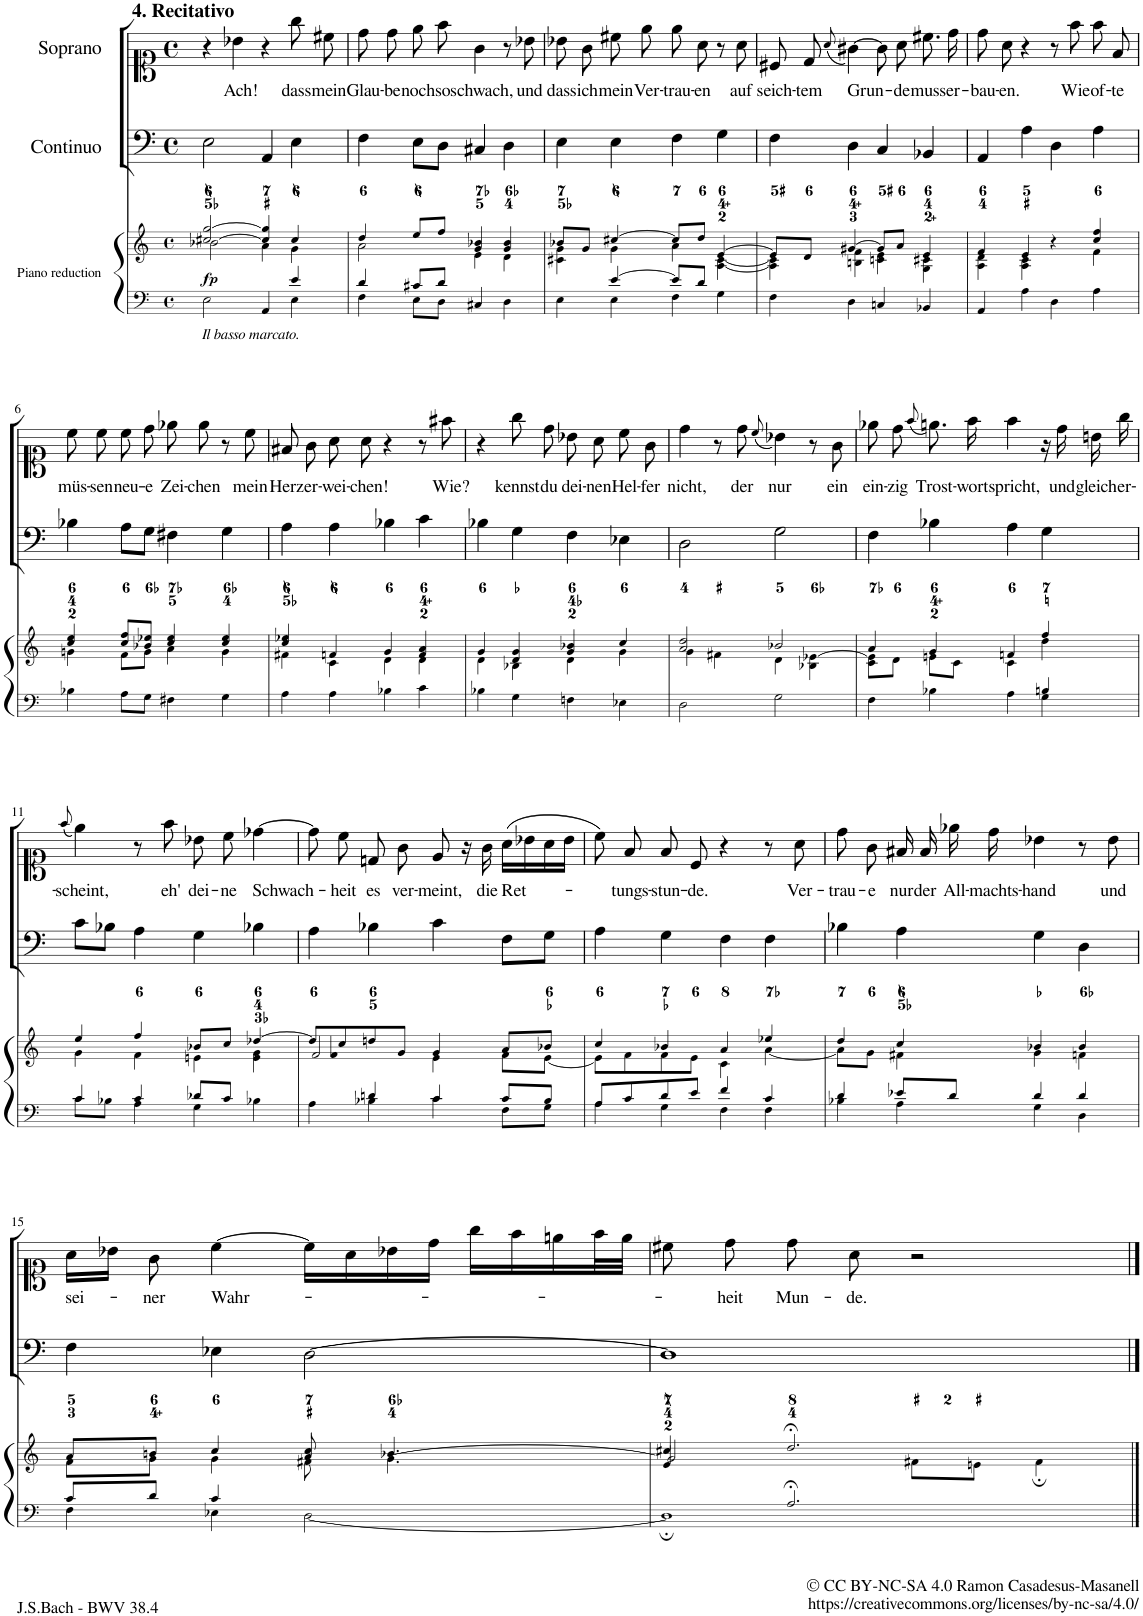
**kern	**kern	**dynam	**kern	**kern	**text
*part3	*part3	*part3	*part2	*part1	*part1
*staff4	*staff3	*staff3/4	*staff2	*staff1	*staff1
*I"Piano reduction	*	*	*I"Continuo	*I"Soprano	*
*I'Pno	*	*	*	*	*
*stria5	*stria5	*	*	*	*
*clefF4	*clefG2	*	*clefF4	*clefC1	*
*k[]	*k[]	*	*k[]	*k[]	*
*M4/4	*M4/4	*	*M4/4	*M4/4	*
*met(c)	*met(c)	*	*met(c)	*met(c)	*
=1	=1	=1	=1	=1	=1
*^	*^	*	*	*	*
!	!	!	!	!	!	!LO:TX:a:B:t=4. Recitativo	!
!LO:TX:b:i:t=Il basso marcato.	!	!	!	!	!	!	!
!	!	!	!	!LO:DY:b	!	!	!
2E\	2ryy	[2cc#X/ [2gg/	2b-X\	fp	2E\	4r	.
!	!	!	!	!	!	!	!LO:LY:b
.	.	.	.	.	.	4b-X\	Ach!
4AA/	4ryy	4cc#/] 4gg/]	4a\	.	4AA/	4r	.
!	!	!	!	!	!	!	!LO:LY:b
4e/	4E\	4cc#/	4g\	.	4E\	8gg\	dass
!	!	!	!	!	!	!	!LO:LY:b
.	.	.	.	.	.	8cc#X\	mein
=2	=2	=2	=2	=2	=2	=2	=2
!	!	!	!	!	!	!	!LO:LY:b
4d/	4F\	4dd/	2a\	.	4F\	8dd\	Glau-
!	!	!	!	!	!	!	!LO:LY:b
.	.	.	.	.	.	8dd\	-be
!	!	!	!	!	!	!	!LO:LY:b
8c#X/L	8E\L	8ee/L	.	.	8E\L	8ee\	noch
!	!	!	!	!	!	!	!LO:LY:b
8d/J	8D\J	8ff/J	.	.	8D\J	8ff\	so
!	!	!	!	!	!	!	!LO:LY:b
2ryy	4C#X/	4g/ 4b-X/	4e\	.	4C#X/	4g\	schwach,
.	4D\	4g/ 4b-/	4d\	.	4D\	8r	.
!	!	!	!	!	!	!	!LO:LY:b
.	.	.	.	.	.	8b-X\	und
=3	=3	=3	=3	=3	=3	=3	=3
!	!	!	!	!	!	!	!LO:LY:b
4ryy	4E\	8b-X/L	4c#X\ 4g\	.	4E\	8b-X\	dass
!	!	!	!	!	!	!	!LO:LY:b
.	.	8g/J	.	.	.	8g\	ich
!	!	!	!	!	!	!	!LO:LY:b
[4e/	4E\	[4cc#X/	4g\	.	4E\	8cc#X\	mein
!	!	!	!	!	!	!	!LO:LY:b
.	.	.	.	.	.	8ee\	Ver-
!	!	!	!	!	!	!	!LO:LY:b
8e/L]	4F\	8cc#/L]	4a\	.	4F\	8ee\	-trau-
!	!	!	!	!	!	!	!LO:LY:b
8d/J	.	8dd/J	.	.	.	8a\	-en
4ryy	4G\	[4e/	[4A\ [4c#\	.	4G\	8r	.
!	!	!	!	!	!	!	!LO:LY:b
.	.	.	.	.	.	8a\	auf
*v	*v	*	*	*	*	*	*
=4	=4	=4	=4	=4	=4	=4
!	!	!	!	!	!	!LO:LY:b
4F\	8e/L]	4A\] 4c#\]	.	4F\	8c#X/	seich-
!	!	!	!	!	!	!LO:LY:b
.	8d/J	.	.	.	8d/	-tem
.	.	.	.	.	(8qa/	.
!	!	!	!	!	!	!LO:LY:b
4D\	[4g#X/	4Bn\ 4f\	.	4D\	[4g#X\)	Grun-
4Cn/	8g#/L]	4cn\ 4e\	.	4C/	8g#\]	.
!	!	!	!	!	!	!LO:LY:b
.	8a/J	.	.	.	8a\	de
!	!	!	!	!	!	!LO:LY:b
4BB-X/	4e/	4G\ 4c#X\	.	4BB-X/	8.cc#X\	muss
!	!	!	!	!	!	!LO:LY:b
.	.	.	.	.	16dd\	er-
=5	=5	=5	=5	=5	=5	=5
!	!	!	!	!	!	!LO:LY:b
4AA/	4f/	4A\ 4d\	.	4AA/	8dd\	-bau-
!	!	!	!	!	!	!LO:LY:b
.	.	.	.	.	8a\	-en.
4A\	4e/	4A\ 4c\	.	4A\	4r	.
4D\	4r	4ryy	.	4D\	8r	.
!	!	!	!	!	!	!LO:LY:b
.	.	.	.	.	8ff\	Wie
!	!	!	!	!	!	!LO:LY:b
4A\	4cc/ 4ff/	4f\	.	4A\	8ff\	of-
!	!	!	!	!	!	!LO:LY:b
.	.	.	.	.	8f/	-te
!!LO:LB:g=z
=6	=6	=6	=6	=6	=6	=6
!	!	!	!	!	!	!LO:LY:b
4B-X\	4cc/ 4ee/	4gn\	.	4B-X\	8cc\	müs-
!	!	!	!	!	!	!LO:LY:b
.	.	.	.	.	8cc\	-sen
!	!	!	!	!	!	!LO:LY:b
8A\L	8cc/ 8ff/L	8f\L	.	8A\L	8cc\	neu-
!	!	!	!	!	!	!LO:LY:b
8G\J	8b-X/ 8ee-X/J	8g\J	.	8G\J	8dd\	-e
!	!	!	!	!	!	!LO:LY:b
4F#X\	4cc/ 4ee-/	4a\	.	4F#X\	8ee-X\	Zei-
!	!	!	!	!	!	!LO:LY:b
.	.	.	.	.	8ee-\	-chen
4G\	4cc/ 4ee-/	4g\	.	4G\	8r	.
!	!	!	!	!	!	!LO:LY:b
.	.	.	.	.	8cc\	mein
=7	=7	=7	=7	=7	=7	=7
!	!	!	!	!	!	!LO:LY:b
4A\	4cc/ 4ee-X/	4f#X\	.	4A\	8f#X/	Herz
!	!	!	!	!	!	!LO:LY:b
.	.	.	.	.	8g\	er-
!	!	!	!	!	!	!LO:LY:b
4A\	4fn/	4c\	.	4A\	8a\	-wei-
!	!	!	!	!	!	!LO:LY:b
.	.	.	.	.	8a\	-chen!
4B-X\	4g/	4d\	.	4B-X\	4r	.
4c\	4f/ 4a/	4d\	.	4c\	8r	.
!	!	!	!	!	!	!LO:LY:b
.	.	.	.	.	8ff#X\	Wie?
=8	=8	=8	=8	=8	=8	=8
4B-X\	4g/	4d\	.	4B-X\	4r	.
!	!	!	!	!	!	!LO:LY:b
4G\	4d/ 4g/	4B-X\	.	4G\	8gg\	kennst
!	!	!	!	!	!	!LO:LY:b
.	.	.	.	.	8dd\	du
!	!	!	!	!	!	!LO:LY:b
4Fn\	4g/ 4b-X/	4d\	.	4F\	8b-X\	dei-
!	!	!	!	!	!	!LO:LY:b
.	.	.	.	.	8a\	-nen
!	!	!	!	!	!	!LO:LY:b
4E-X\	4cc/	4g\	.	4E-X\	8cc\	Hel-
!	!	!	!	!	!	!LO:LY:b
.	.	.	.	.	8g\	-fer
=9	=9	=9	=9	=9	=9	=9
!	!	!	!	!	!	!LO:LY:b
2D\	2a/ 2dd/	4g\	.	2D\	4dd\	nicht,
.	.	4f#X\	.	.	8r	.
!	!	!	!	!	!	!LO:LY:b
.	.	.	.	.	8dd\	der
.	.	.	.	.	(8qcc/	.
!	!	!	!	!	!	!LO:LY:b
2G\	2b-X/	4d\	.	2G\	4b-X\)	nur
.	.	4B-X\ [>4e-X\	.	.	8r	.
!	!	!	!	!	!	!LO:LY:b
.	.	.	.	.	8g\	ein
=10	=10	=10	=10	=10	=10	=10
*^	*	*	*	*	*	*
!	!	!	!	!	!	!	!LO:LY:b
2ryy	4F\	4a/	8c\ 8e-\]L	.	4F\	8ee-X\	ein-
!	!	!	!	!	!	!	!LO:LY:b
.	.	.	8d\J	.	.	8dd\	-zig
.	.	.	.	.	.	(8qff/	.
!	!	!	!	!	!	!	!LO:LY:b
.	4B-X\	4g/	8en\L	.	4B-X\	8.een\)	Trost-
.	.	.	8c\J	.	.	.	.
!	!	!	!	!	!	!	!LO:LY:b
.	.	.	.	.	.	16ff\	-wort
!	!	!	!	!	!	!	!LO:LY:b
4ryy	4A\	4fn/	4c\	.	4A\	4ff\	spricht,
4Bn/	4G\	4ff/	4dd\	.	4G\	16r	.
!	!	!	!	!	!	!	!LO:LY:b
.	.	.	.	.	.	16dd\	und
!	!	!	!	!	!	!	!LO:LY:b
.	.	.	.	.	.	16bn\	gleich
!	!	!	!	!	!	!	!LO:LY:b
.	.	.	.	.	.	16gg\	er-
!!LO:LB:g=z
=11	=11	=11	=11	=11	=11	=11	=11
.	.	.	.	.	.	(8qff/	.
!	!	!	!	!	!	!	!LO:LY:b
4c/	8c\L	4ee/	4g\	.	8c\L	4ee\)	scheint,
.	8B-X\J	.	.	.	8B-X\J	.	.
4c/	4A\	4ff/	4f\	.	4A\	8r	.
!	!	!	!	!	!	!	!LO:LY:b
.	.	.	.	.	.	8ff\	eh'
!	!	!	!	!	!	!	!LO:LY:b
8d-X/L	4G\	8b-X/L	4en\	.	4G\	8b-X\	dei-
!	!	!	!	!	!	!	!LO:LY:b
8c/J	.	8cc/J	.	.	.	8cc\	-ne
!	!	!	!	!	!	!	!LO:LY:b
4ryy	4B-X\	[4dd-X/	4e\ 4g\	.	4B-X\	[4dd-X\	Schwach-
=12	=12	=12	=12	=12	=12	=12	=12
*	*	*	*^	*	*	*	*
4ryy	4A\	8dd-/L]	2f/	4f/	.	4A\	8dd-\]	.
!	!	!	!	!	!	!	!	!LO:LY:b
.	.	8cc/	.	.	.	.	8cc\	heit
!	!	!	!	!	!	!	!	!LO:LY:b
4dn/	4B-X\	8ddn/	.	2.ryy	.	4B-X\	8dn/	es
!	!	!	!	!	!	!	!	!LO:LY:b
.	.	8g/J	.	.	.	.	8g\	ver-
!	!	!	!	!	!	!	!	!LO:LY:b
4c/	4c\	4g/	4e\	.	.	4c\	8e/	-meint,
.	.	.	.	.	.	.	16r	.
!	!	!	!	!	!	!	!	!LO:LY:b
.	.	.	.	.	.	.	16g\	die
!	!	!	!	!	!	!	!	!LO:LY:b
8c/L	8F\L	8a/L	8f\L	.	.	8F\L	(16a\LL	Ret-
.	.	.	.	.	.	.	16b-X\	.
8B-/J	8G\J	8b-X/J	[8e\J	.	.	8G\J	16a\	.
.	.	.	.	.	.	.	16b-\JJ	.
*	*	*	*v	*v	*	*	*	*
=13	=13	=13	=13	=13	=13	=13	=13
8A/L	4A\	4cc/	8e\L]	.	4A\	8cc\)	.
!	!	!	!	!	!	!	!LO:LY:b
8c/	.	.	8f\	.	.	8f/	tungs-
!	!	!	!	!	!	!	!LO:LY:b
8d/	4G\	4b-X/	8f\	.	4G\	8f/	-stun-
!	!	!	!	!	!	!	!LO:LY:b
8e/J	.	.	8e\J	.	.	8c/	-de.
4f/	4F\	4a/	4c\	.	4F\	4r	.
4c/	4F\	4ee-X/	[4a\	.	4F\	8r	.
!	!	!	!	!	!	!	!LO:LY:b
.	.	.	.	.	.	8a\	Ver-
=14	=14	=14	=14	=14	=14	=14	=14
!	!	!	!	!	!	!	!LO:LY:b
4d/	4B-X\	4dd/	8a\L]	.	4B-X\	8dd\	-trau-
!	!	!	!	!	!	!	!LO:LY:b
.	.	.	8g\J	.	.	8g\	-e
!	!	!	!	!	!	!	!LO:LY:b
8e-X/L	4A\	4cc/	4f#X\	.	4A\	16f#X/	nur
!	!	!	!	!	!	!	!LO:LY:b
.	.	.	.	.	.	16f#/	der
!	!	!	!	!	!	!	!LO:LY:b
8d/J	.	.	.	.	.	16ee-X\	All-
!	!	!	!	!	!	!	!LO:LY:b
.	.	.	.	.	.	16dd\	-machts-
!	!	!	!	!	!	!	!LO:LY:b
4d/	4G\	4b-X/	4g\	.	4G\	4b-X\	-hand
4d/	4D\	4b-/	4fn\	.	4D\	8r	.
!	!	!	!	!	!	!	!LO:LY:b
.	.	.	.	.	.	8b-\	und
!!LO:LB:g=z
=15	=15	=15	=15	=15	=15	=15	=15
!	!	!	!	!	!	!	!LO:LY:b
8c/L	4F\	8a/L	8f\L	.	4F\	16a\LL	sei-
.	.	.	.	.	.	16b-X\JJ	.
!	!	!	!	!	!	!	!LO:LY:b
8d/J	.	8bn/J	8g\J	.	.	8g\	ner
!	!	!	!	!	!	!	!LO:LY:b
4c/	4E-X\	4cc/	4g\	.	4E-X\	[4cc\	Wahr-
2ryy	[2D\	8a/ 8cc/	8f#X\	.	[2D\	16cc\LL]	.
.	.	.	.	.	.	16a\	.
.	.	4.b-X/	[>4.g\	.	.	16b-X\	.
.	.	.	.	.	.	16dd\JJ	.
.	.	.	.	.	.	16gg\LL	.
.	.	.	.	.	.	16ff\	.
.	.	.	.	.	.	16een\	.
.	.	.	.	.	.	32ff\L	.
.	.	.	.	.	.	32ee\JJJ	.
=16	=16	=16	=16	=16	=16	=16	=16
*	*	*	*^	*	*	*	*
4ryy	1D;]	4cc#X/	2g/]	4e/	.	1D]	8cc#X\	.
!	!	!	!	!	!	!	!	!LO:LY:b
.	.	.	.	.	.	.	8dd\	heit
!	!	!	!	!	!	!	!	!LO:LY:b
2.A;</	.	2.dd;</	.	2.ryy	.	.	8dd\	Mun-
!	!	!	!	!	!	!	!	!LO:LY:b
.	.	.	.	.	.	.	8a\	-de.
.	.	.	8f#X\L	.	.	.	2r	.
.	.	.	8en\J	.	.	.	.	.
.	.	.	4f#;\	.	.	.	.	.
*v	*v	*	*	*	*	*	*	*
*	*v	*v	*v	*	*	*	*
==	==	==	==	==	==
*-	*-	*-	*-	*-	*-
